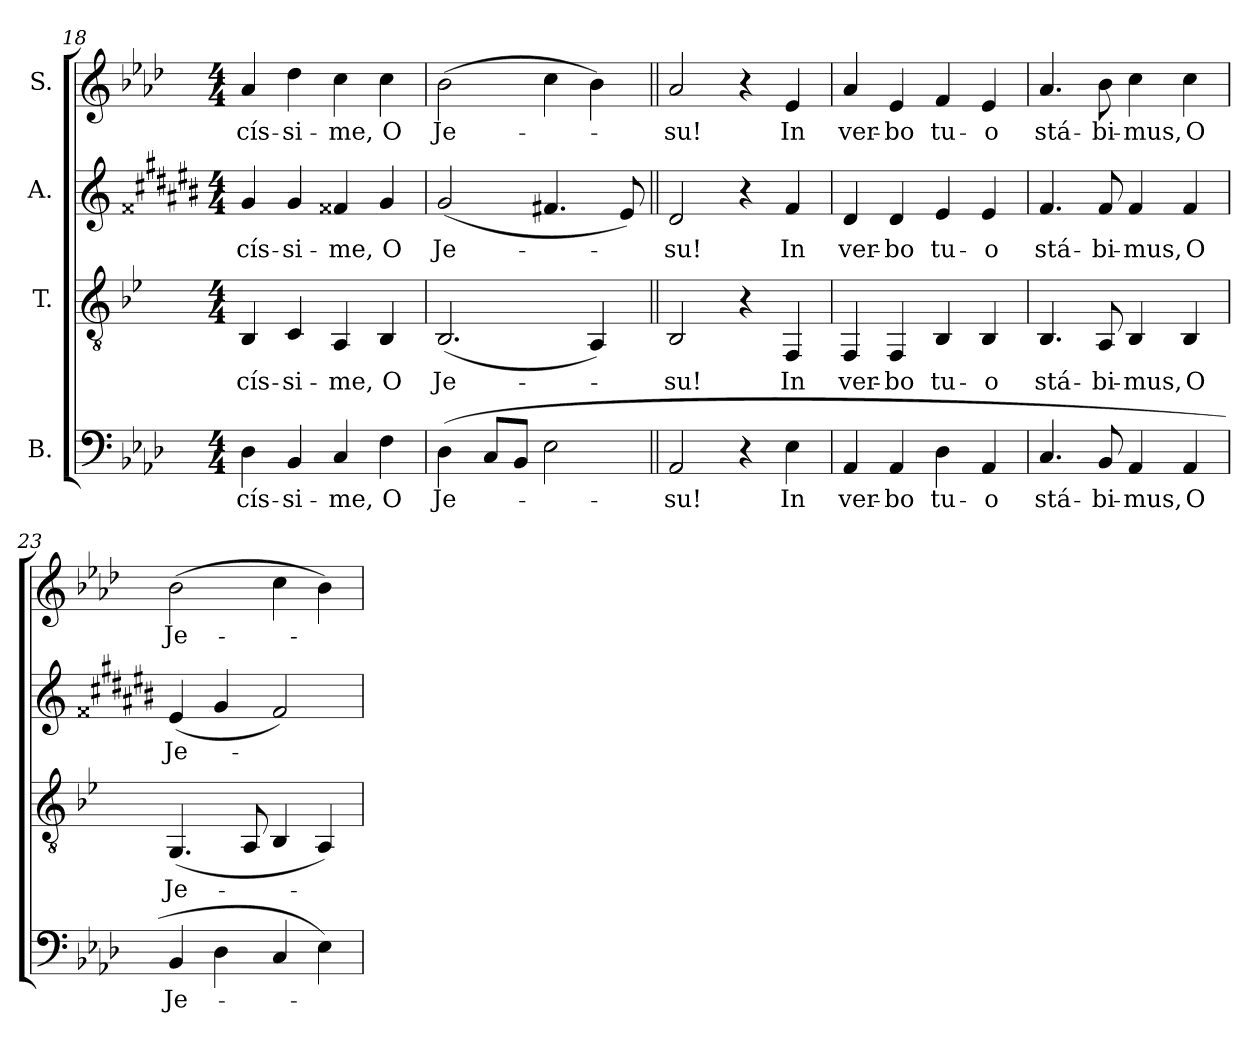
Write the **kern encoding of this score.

**kern	**text	**kern	**text	**kern	**text	**kern	**text
*part4	*part4	*part3	*part3	*part2	*part2	*part1	*part1
*staff4	*staff4	*staff3	*staff3	*staff2	*staff2	*staff1	*staff1
*I"B.	*	*I"T.	*	*I"A.	*	*I"S.	*
!!LO:PB:g=z
*clefF4	*	*clefGv2	*	*clefG2	*	*clefG2	*
*	*	*ITrd1c2	*	*ITrd2c3	*	*	*
*k[b-e-a-d-]	*	*k[b-e-a-d-]	*	*k[f##c#g#d#a#e#b#]	*	*k[b-e-a-d-]	*
*A-:	*	*A-:	*	*G#:	*	*A-:	*
*M4/4	*	*M4/4	*	*M4/4	*	*M4/4	*
=18	=18	=18	=18	=18	=18	=18	=18
!	!LO:LY:b:color=#000000	!	!	!	!	!	!
!	!	!	!LO:LY:b:color=#000000	!	!	!	!
!	!	!	!	!	!LO:LY:b:color=#000000	!	!
!	!	!	!	!	!	!	!LO:LY:b:color=#000000
4D-i\	-cís-	4AA-i/	-cís-	4e#i/	-cís-	4a-i/	-cís-
!	!LO:LY:b:color=#000000	!	!	!	!	!	!
!	!	!	!LO:LY:b:color=#000000	!	!	!	!
!	!	!	!	!	!LO:LY:b:color=#000000	!	!
!	!	!	!	!	!	!	!LO:LY:b:color=#000000
4BB-i/	-si-	4BB-i/	-si-	4e#i/	-si-	4dd-i\	-si-
!	!LO:LY:b:color=#000000	!	!	!	!	!	!
!	!	!	!LO:LY:b:color=#000000	!	!	!	!
!	!	!	!	!	!LO:LY:b:color=#000000	!	!
!	!	!	!	!	!	!	!LO:LY:b:color=#000000
4Ci/	-me,	4GGi/	-me,	4d##Xi/	-me,	4cci\	-me,
!	!LO:LY:b:color=#000000	!	!	!	!	!	!
!	!	!	!LO:LY:b:color=#000000	!	!	!	!
!	!	!	!	!	!LO:LY:b:color=#000000	!	!
!	!	!	!	!	!	!	!LO:LY:b:color=#000000
4Fi\	O	4AA-i/	O	4e#i/	O	4cci\	O
=19	=19	=19	=19	=19	=19	=19	=19
!	!LO:LY:b:color=#000000	!	!	!	!	!	!
!	!	!	!LO:LY:b:color=#000000	!	!	!	!
!	!	!	!	!	!LO:LY:b:color=#000000	!	!
!	!	!	!	!	!	!	!LO:LY:b:color=#000000
(4D-i\	Je-	(2.AA-i/	Je-	(2e#i/	Je-	(2b-i\	Je-
8Ci/L	.	.	.	.	.	.	.
8BB-i/J	.	.	.	.	.	.	.
2E-i\	.	.	.	4.d#Xi/	.	4cci\	.
.	.	4GGi/)	.	.	.	4b-i\)	.
.	.	.	.	8c#i/)	.	.	.
=20||	=20||	=20||	=20||	=20||	=20||	=20||	=20||
!	!LO:LY:b:color=#000000	!	!	!	!	!	!
!	!	!	!LO:LY:b:color=#000000	!	!	!	!
!	!	!	!	!	!LO:LY:b:color=#000000	!	!
!	!	!	!	!	!	!	!LO:LY:b:color=#000000
2AA-i/	-su!	2AA-i/	-su!	2B#i/	-su!	2a-i/	-su!
4r	.	4r	.	4r	.	4r	.
!	!LO:LY:b:color=#000000	!	!	!	!	!	!
!	!	!	!LO:LY:b:color=#000000	!	!	!	!
!	!	!	!	!	!LO:LY:b:color=#000000	!	!
!	!	!	!	!	!	!	!LO:LY:b:color=#000000
4E-i\	In	4EE-i/	In	4d#i/	In	4e-i/	In
=21	=21	=21	=21	=21	=21	=21	=21
!	!LO:LY:b:color=#000000	!	!	!	!	!	!
!	!	!	!LO:LY:b:color=#000000	!	!	!	!
!	!	!	!	!	!LO:LY:b:color=#000000	!	!
!	!	!	!	!	!	!	!LO:LY:b:color=#000000
4AA-i/	ver-	4EE-i/	ver-	4B#i/	ver-	4a-i/	ver-
!	!LO:LY:b:color=#000000	!	!	!	!	!	!
!	!	!	!LO:LY:b:color=#000000	!	!	!	!
!	!	!	!	!	!LO:LY:b:color=#000000	!	!
!	!	!	!	!	!	!	!LO:LY:b:color=#000000
4AA-i/	-bo	4EE-i/	-bo	4B#i/	-bo	4e-i/	-bo
!	!LO:LY:b:color=#000000	!	!	!	!	!	!
!	!	!	!LO:LY:b:color=#000000	!	!	!	!
!	!	!	!	!	!LO:LY:b:color=#000000	!	!
!	!	!	!	!	!	!	!LO:LY:b:color=#000000
4D-i\	tu-	4AA-i/	tu-	4c#i/	tu-	4fi/	tu-
!	!LO:LY:b:color=#000000	!	!	!	!	!	!
!	!	!	!LO:LY:b:color=#000000	!	!	!	!
!	!	!	!	!	!LO:LY:b:color=#000000	!	!
!	!	!	!	!	!	!	!LO:LY:b:color=#000000
4AA-i/	-o	4AA-i/	-o	4c#i/	-o	4e-i/	-o
=22	=22	=22	=22	=22	=22	=22	=22
!	!LO:LY:b:color=#000000	!	!	!	!	!	!
!	!	!	!LO:LY:b:color=#000000	!	!	!	!
!	!	!	!	!	!LO:LY:b:color=#000000	!	!
!	!	!	!	!	!	!	!LO:LY:b:color=#000000
4.Ci/	stá-	4.AA-i/	stá-	4.d#i/	stá-	4.a-i/	stá-
!	!LO:LY:b:color=#000000	!	!	!	!	!	!
!	!	!	!LO:LY:b:color=#000000	!	!	!	!
!	!	!	!	!	!LO:LY:b:color=#000000	!	!
!	!	!	!	!	!	!	!LO:LY:b:color=#000000
8BB-i/	-bi-	8GGi/	-bi-	8d#i/	-bi-	8b-i\	-bi-
!	!LO:LY:b:color=#000000	!	!	!	!	!	!
!	!	!	!LO:LY:b:color=#000000	!	!	!	!
!	!	!	!	!	!LO:LY:b:color=#000000	!	!
!	!	!	!	!	!	!	!LO:LY:b:color=#000000
4AA-i/	-mus,	4AA-i/	-mus,	4d#i/	-mus,	4cci\	-mus,
!	!LO:LY:b:color=#000000	!	!	!	!	!	!
!	!	!	!LO:LY:b:color=#000000	!	!	!	!
!	!	!	!	!	!LO:LY:b:color=#000000	!	!
!	!	!	!	!	!	!	!LO:LY:b:color=#000000
4AA-i/	O	4AA-i/	O	4d#i/	O	4cci\	O
=23	=23	=23	=23	=23	=23	=23	=23
!	!LO:LY:b:color=#000000	!	!	!	!	!	!
!	!	!	!LO:LY:b:color=#000000	!	!	!	!
!	!	!	!	!	!LO:LY:b:color=#000000	!	!
!	!	!	!	!	!	!	!LO:LY:b:color=#000000
4BB-i/	Je-	(4.FFi/	Je-	(4c#i/	Je-	(2b-i\	Je-
4D-i\	.	.	.	4e#i/	.	.	.
.	.	8GGi/	.	.	.	.	.
4Ci/	.	4AA-i/	.	2d#i/)	.	4cci\	.
4E-i\)	.	4GGi/)	.	.	.	4b-i\)	.
=	=	=	=	=	=	=	=
*-	*-	*-	*-	*-	*-	*-	*-
